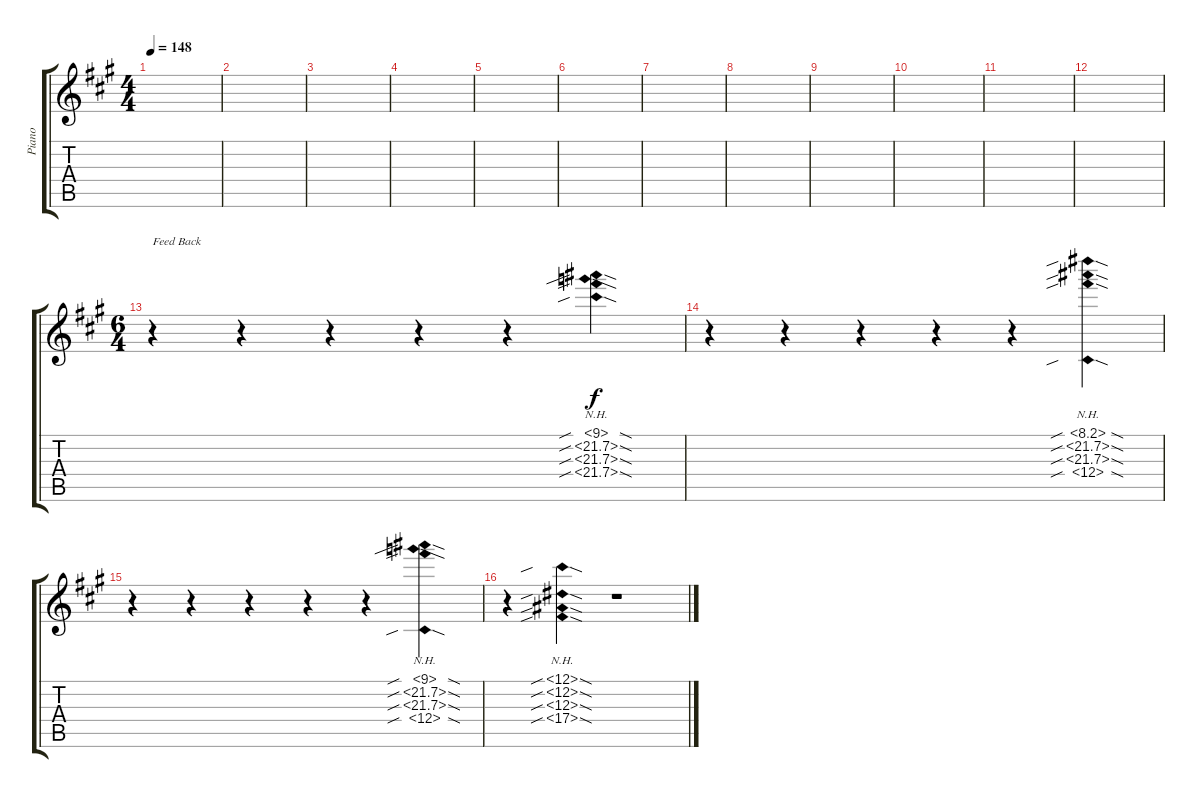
\track ("Piano" "Piano") {instrument acousticgrandpiano bank 1}
\staff {score tabs}
\tuning (Eb4 Bb3 Gb3 Db3 Ab2 Eb2) {hide}
\ts (4 4)
\tempo 148
\clef g2
\ks a
|
|
|
|
|
|
|
|
|
|
|
|
\ts (6 4)
r.4{txt "Feed Back" instrument distortionguitar} r.4 r.4 r.4 r.4 (9.1{nh sib sod} 22.2{nh sib sod} 22.3{nh sib sod} 21.4{nh sib sod}).4 |
r.4 r.4 r.4 r.4 r.4 (8.1{nh sib sod} 21.2{nh sib sod} 21.3{nh sib sod} 27.4{nh sib sod}).4 |
r.4 r.4 r.4 r.4 r.4 (9.1{nh sib sod} 22.2{nh sib sod} 22.3{nh sib sod} 30.4{nh sib sod}).4 |
r.4 (12.1{nh sib sod} 25.2{nh sib sod} 25.3{nh sib sod} 17.4{nh sib sod}).4 r.1
